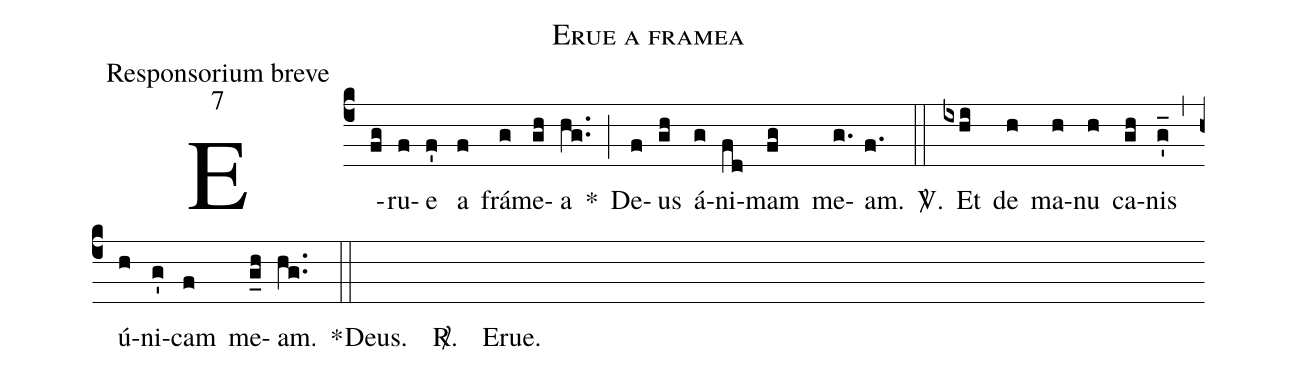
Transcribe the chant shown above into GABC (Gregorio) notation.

name:Erue a framea;
office-part:Responsorium breve;
mode:7;
%%
(c4) E(fg)ru(f)e(f') a(f) frá(g)me(gh)a(hg..) *(;) De(f)us(gh) á(g)ni(fd)mam(fg) me(g.)am.(f.) <sp>V/</sp>.(::) Et(ixhi) de(h) ma(h)nu(h) ca(gh)nis(g'_) (,) ú(h)ni(g')cam(f) me(g_h)am.(hg..) *(::) Deus.() <sp>R/</sp>.() Erue.() ()
